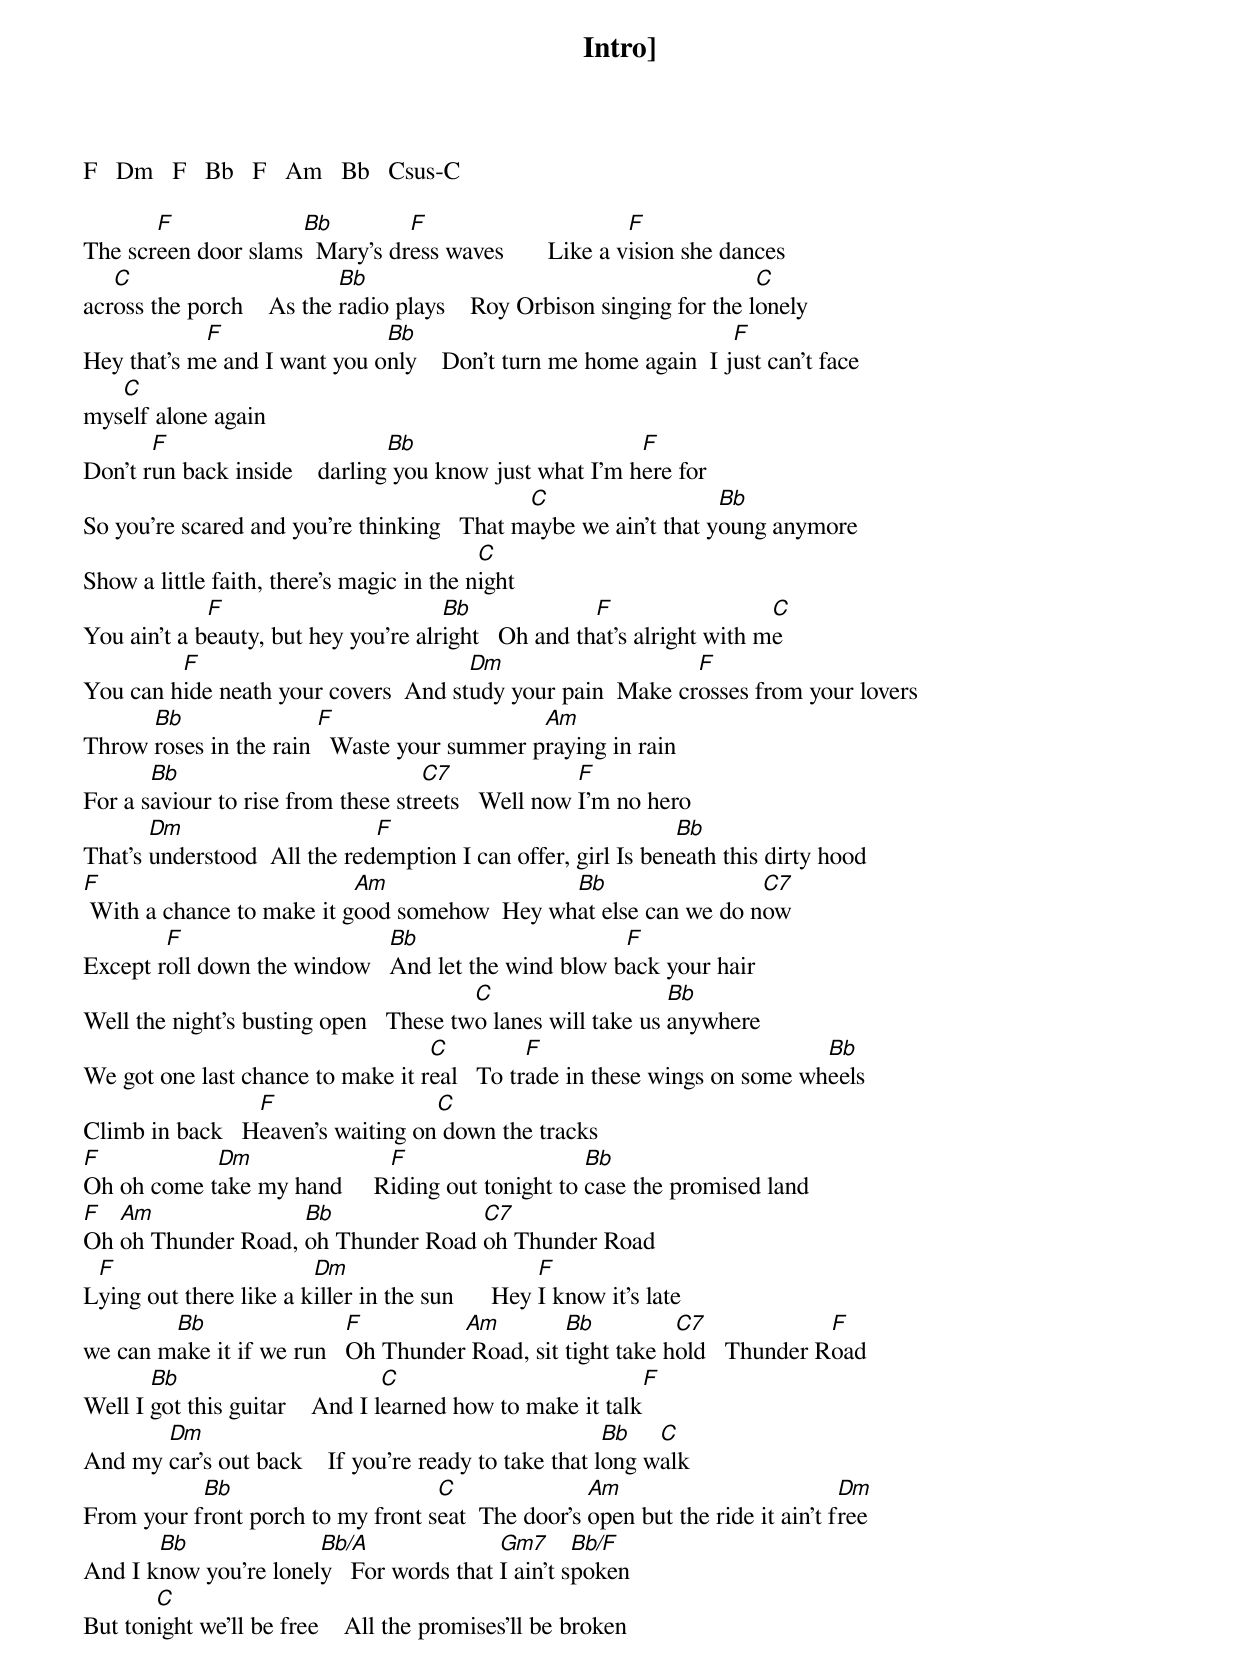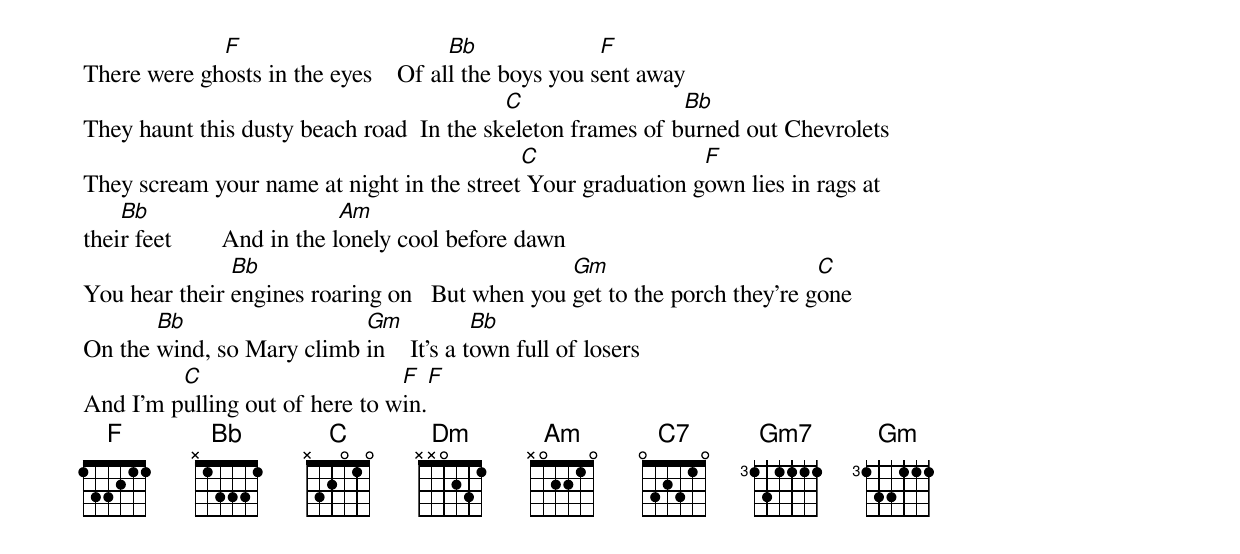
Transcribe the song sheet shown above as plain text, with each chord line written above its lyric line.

Intro]

F   Dm   F   Bb   F   Am   Bb   Csus-C

       F             Bb         F                       F
The screen door slams  Mary's dress waves       Like a vision she dances
   C                       Bb                                          C
across the porch    As the radio plays    Roy Orbison singing for the lonely
            F                 Bb                                  F
Hey that's me and I want you only    Don't turn me home again  I just can't face
   C
myself alone again
       F                        Bb                       F
Don't run back inside    darling you know just what I'm here for
                                             C                   Bb
So you're scared and you're thinking   That maybe we ain't that young anymore
                                           C
Show a little faith, there's magic in the night
             F                        Bb              F                  C
You ain't a beauty, but hey you're alright   Oh and that's alright with me
         F                            Dm                    F
You can hide neath your covers  And study your pain  Make crosses from your lovers
      Bb                F                    Am
Throw roses in the rain   Waste your summer praying in rain
       Bb                           C7              F
For a saviour to rise from these streets   Well now I'm no hero
       Dm                     F                               Bb
That's understood  All the redemption I can offer, girl Is beneath this dirty hood
F                          Am                 Bb                 C7
 With a chance to make it good somehow  Hey what else can we do now
        F                     Bb                     F
Except roll down the window   And let the wind blow back your hair
                                        C                    Bb
Well the night's busting open   These two lanes will take us anywhere
                                   C          F                            Bb
We got one last chance to make it real   To trade in these wings on some wheels
                 F                 C
Climb in back   Heaven's waiting on down the tracks
F           Dm               F                    Bb
Oh oh come take my hand     Riding out tonight to case the promised land
F  Am               Bb              C7
Oh oh Thunder Road, oh Thunder Road oh Thunder Road
 F                      Dm                        F
Lying out there like a killer in the sun      Hey I know it's late
        Bb                 F         Am         Bb          C7             F
we can make it if we run   Oh Thunder Road, sit tight take hold   Thunder Road
       Bb                        C                         F
Well I got this guitar    And I learned how to make it talk
       Dm                                              Bb   C
And my car's out back    If you're ready to take that long walk
           Bb                      C               Am                          Dm
From your front porch to my front seat  The door's open but the ride it ain't free
       Bb              Bb/A               Gm7      Bb/F
And I know you're lonely   For words that I ain't spoken
       C
But tonight we'll be free    All the promises'll be broken
             F                        Bb              F
There were ghosts in the eyes    Of all the boys you sent away
                                           C                 Bb
They haunt this dusty beach road  In the skeleton frames of burned out Chevrolets
                                            C                 F
They scream your name at night in the street Your graduation gown lies in rags at
    Bb                        Am
their feet        And in the lonely cool before dawn
               Bb                                Gm                        C
You hear their engines roaring on   But when you get to the porch they're gone
       Bb                  Gm            Bb
On the wind, so Mary climb in    It's a town full of losers
         C                      F  F
And I'm pulling out of here to win.
